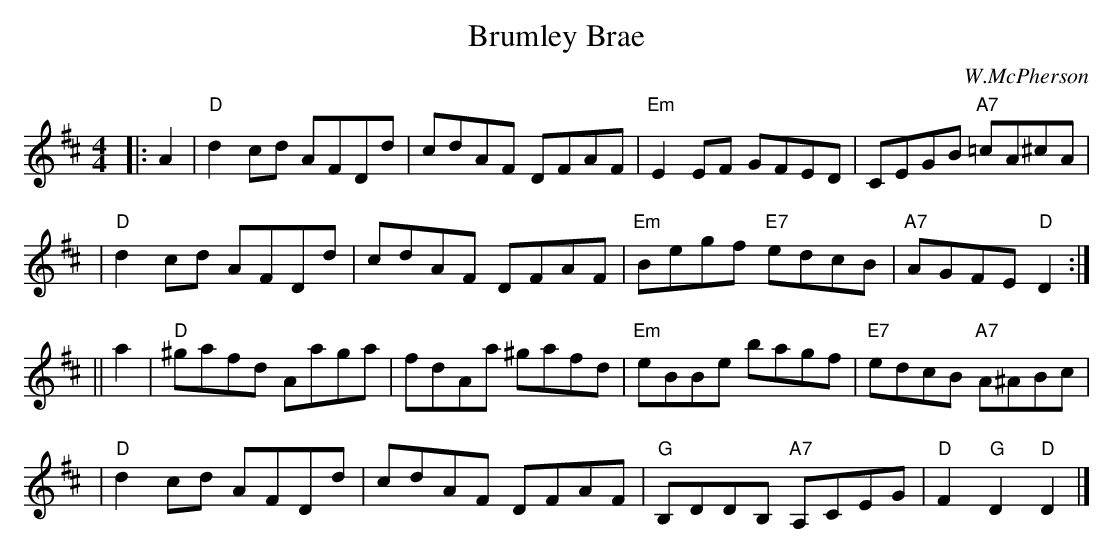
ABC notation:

X:1
T:Brumley Brae
C:W.McPherson
M:4/4
L:1/8
K:D
|: A2 \
| "D"d2cd AFDd | cdAF DFAF | "Em"E2EF GFED | CEGB "A7"=cA^cA |
| "D"d2cd AFDd | cdAF DFAF | "Em"Begf "E7"edcB | "A7"AGFE "D"D2 ::
|| a2 \
| "D"^gafd Aaga | fdAa ^gafd | "Em"eBBe bagf | "E7"edcB "A7"A^ABc |
| "D"d2cd AFDd | cdAF DFAF | "G"B,DDB, "A7"A,CEG | "D"F2"G"D2 "D"D2 |]
